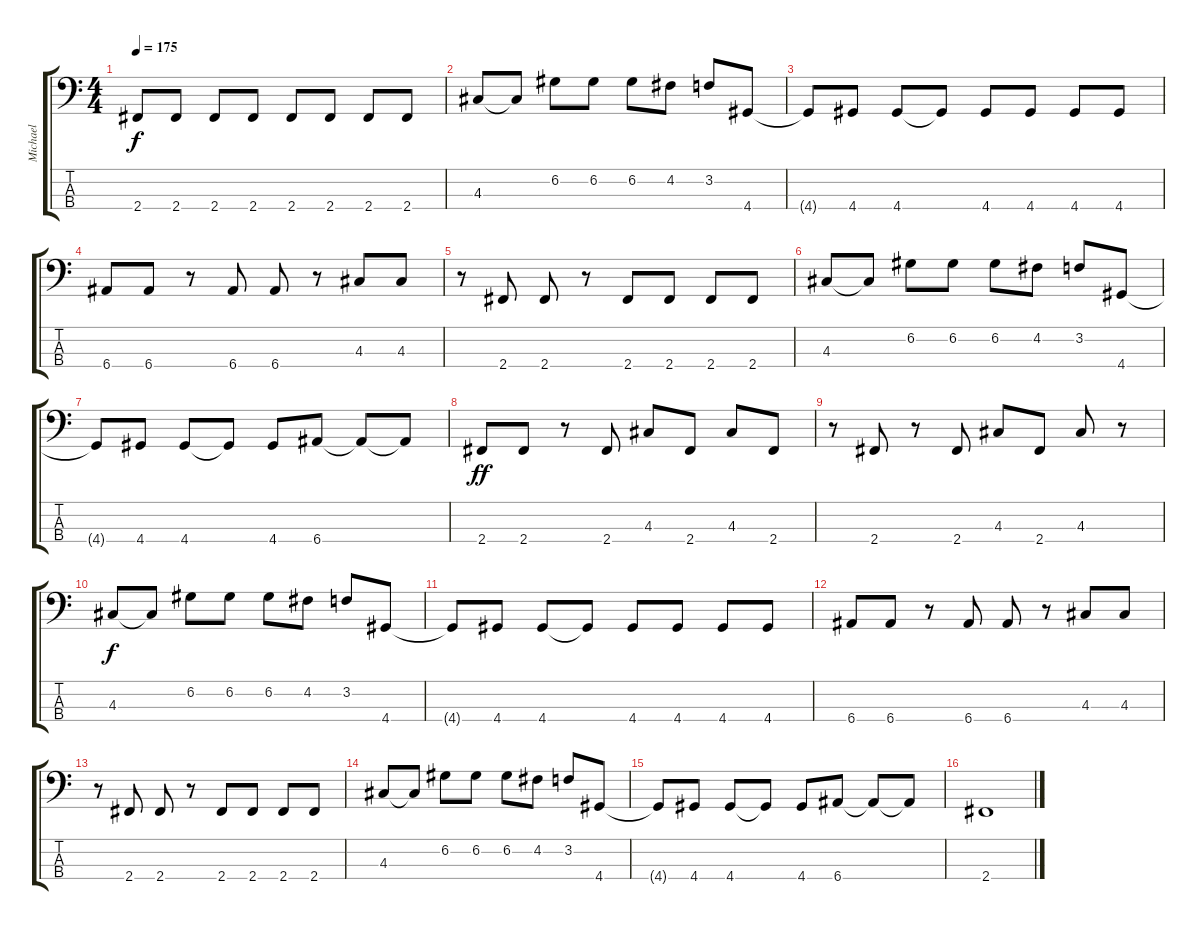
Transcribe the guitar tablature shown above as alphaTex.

\track ("Michael" "Michael") {instrument electricbassfinger}
\staff {score tabs}
\tuning (G2 D2 A1 E1) {hide}
\ts (4 4)
\tempo 175
\clef f4
\ks c
2.4.8{dy f} 2.4.8 2.4.8 2.4.8 2.4.8 2.4.8 2.4.8 2.4.8 |
4.3.8 4.3{t}.8 6.2.8 6.2.8 6.2.8 4.2.8 3.2.8 4.4.8 |
4.4{t}.8 4.4.8 4.4.8 4.4{t}.8 4.4.8 4.4.8 4.4.8 4.4.8 |
6.4.8 6.4.8 r.8 6.4.8 6.4.8 r.8 4.3.8 4.3.8 |
r.8 2.4.8 2.4.8 r.8 2.4.8 2.4.8 2.4.8 2.4.8 |
4.3.8 4.3{t}.8 6.2.8 6.2.8 6.2.8 4.2.8 3.2.8 4.4.8 |
4.4{t}.8 4.4.8 4.4.8 4.4{t}.8 4.4.8 6.4.8 6.4{t}.8 6.4{t}.8 |
2.4.8{dy ff} 2.4.8 r.8 2.4.8 4.3.8 2.4.8 4.3.8 2.4.8 |
r.8 2.4.8 r.8 2.4.8 4.3.8 2.4.8 4.3.8 r.8 |
4.3.8{dy f} 4.3{t}.8 6.2.8 6.2.8 6.2.8 4.2.8 3.2.8 4.4.8 |
4.4{t}.8 4.4.8 4.4.8 4.4{t}.8 4.4.8 4.4.8 4.4.8 4.4.8 |
6.4.8 6.4.8 r.8 6.4.8 6.4.8 r.8 4.3.8 4.3.8 |
r.8 2.4.8 2.4.8 r.8 2.4.8 2.4.8 2.4.8 2.4.8 |
4.3.8 4.3{t}.8 6.2.8 6.2.8 6.2.8 4.2.8 3.2.8 4.4.8 |
4.4{t}.8 4.4.8 4.4.8 4.4{t}.8 4.4.8 6.4.8 6.4{t}.8 6.4{t}.8 |
2.4.1
